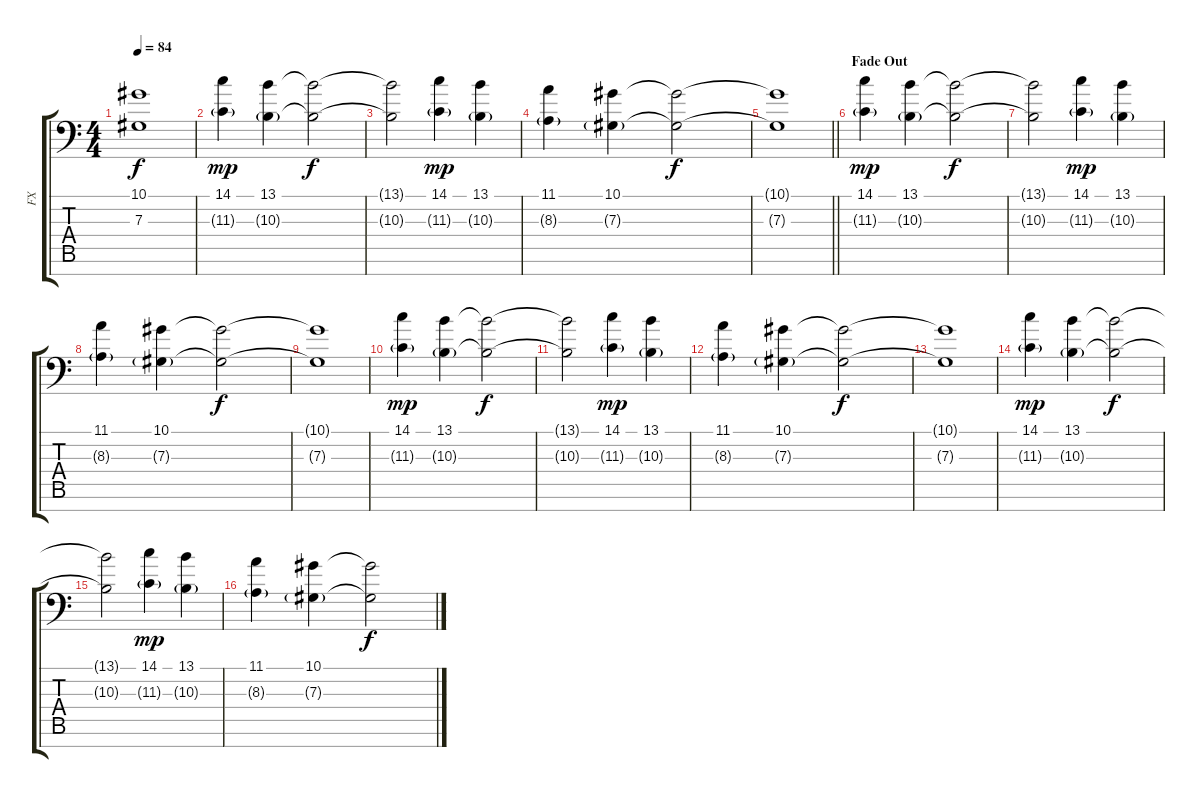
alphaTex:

\track ("FX" "FX") {instrument choiraahs}
\staff {score tabs}
\tuning (Bb3 F3 Db3 Ab2 Eb2 Bb1 F1) {hide}
\ts (4 4)
\tempo 84
\clef f4
\ks c
(10.1{t} 7.3{t}).1{dy f} |
(14.1 11.3{g}).4{dy mp} (13.1 10.3{g}).4 (13.1{t} 10.3{t}).2{dy f} |
(13.1{t} 10.3{t}).2 (14.1 11.3{g}).4{dy mp} (13.1 10.3{g}).4 |
(11.1 8.3{g}).4 (10.1 7.3{g}).4 (10.1{t} 7.3{t}).2{dy f} |
\barLineRight lightlight
(10.1{t} 7.3{t}).1 |
\section ("" "Fade Out")
(14.1 11.3{g}).4{dy mp} (13.1 10.3{g}).4 (13.1{t} 10.3{t}).2{dy f} |
(13.1{t} 10.3{t}).2 (14.1 11.3{g}).4{dy mp} (13.1 10.3{g}).4 |
(11.1 8.3{g}).4 (10.1 7.3{g}).4 (10.1{t} 7.3{t}).2{dy f} |
(10.1{t} 7.3{t}).1 |
(14.1 11.3{g}).4{dy mp} (13.1 10.3{g}).4 (13.1{t} 10.3{t}).2{dy f} |
(13.1{t} 10.3{t}).2 (14.1 11.3{g}).4{dy mp} (13.1 10.3{g}).4 |
(11.1 8.3{g}).4 (10.1 7.3{g}).4 (10.1{t} 7.3{t}).2{dy f} |
(10.1{t} 7.3{t}).1 |
(14.1 11.3{g}).4{dy mp} (13.1 10.3{g}).4 (13.1{t} 10.3{t}).2{dy f} |
(13.1{t} 10.3{t}).2 (14.1 11.3{g}).4{dy mp} (13.1 10.3{g}).4 |
(11.1 8.3{g}).4 (10.1 7.3{g}).4 (10.1{t} 7.3{t}).2{dy f}
